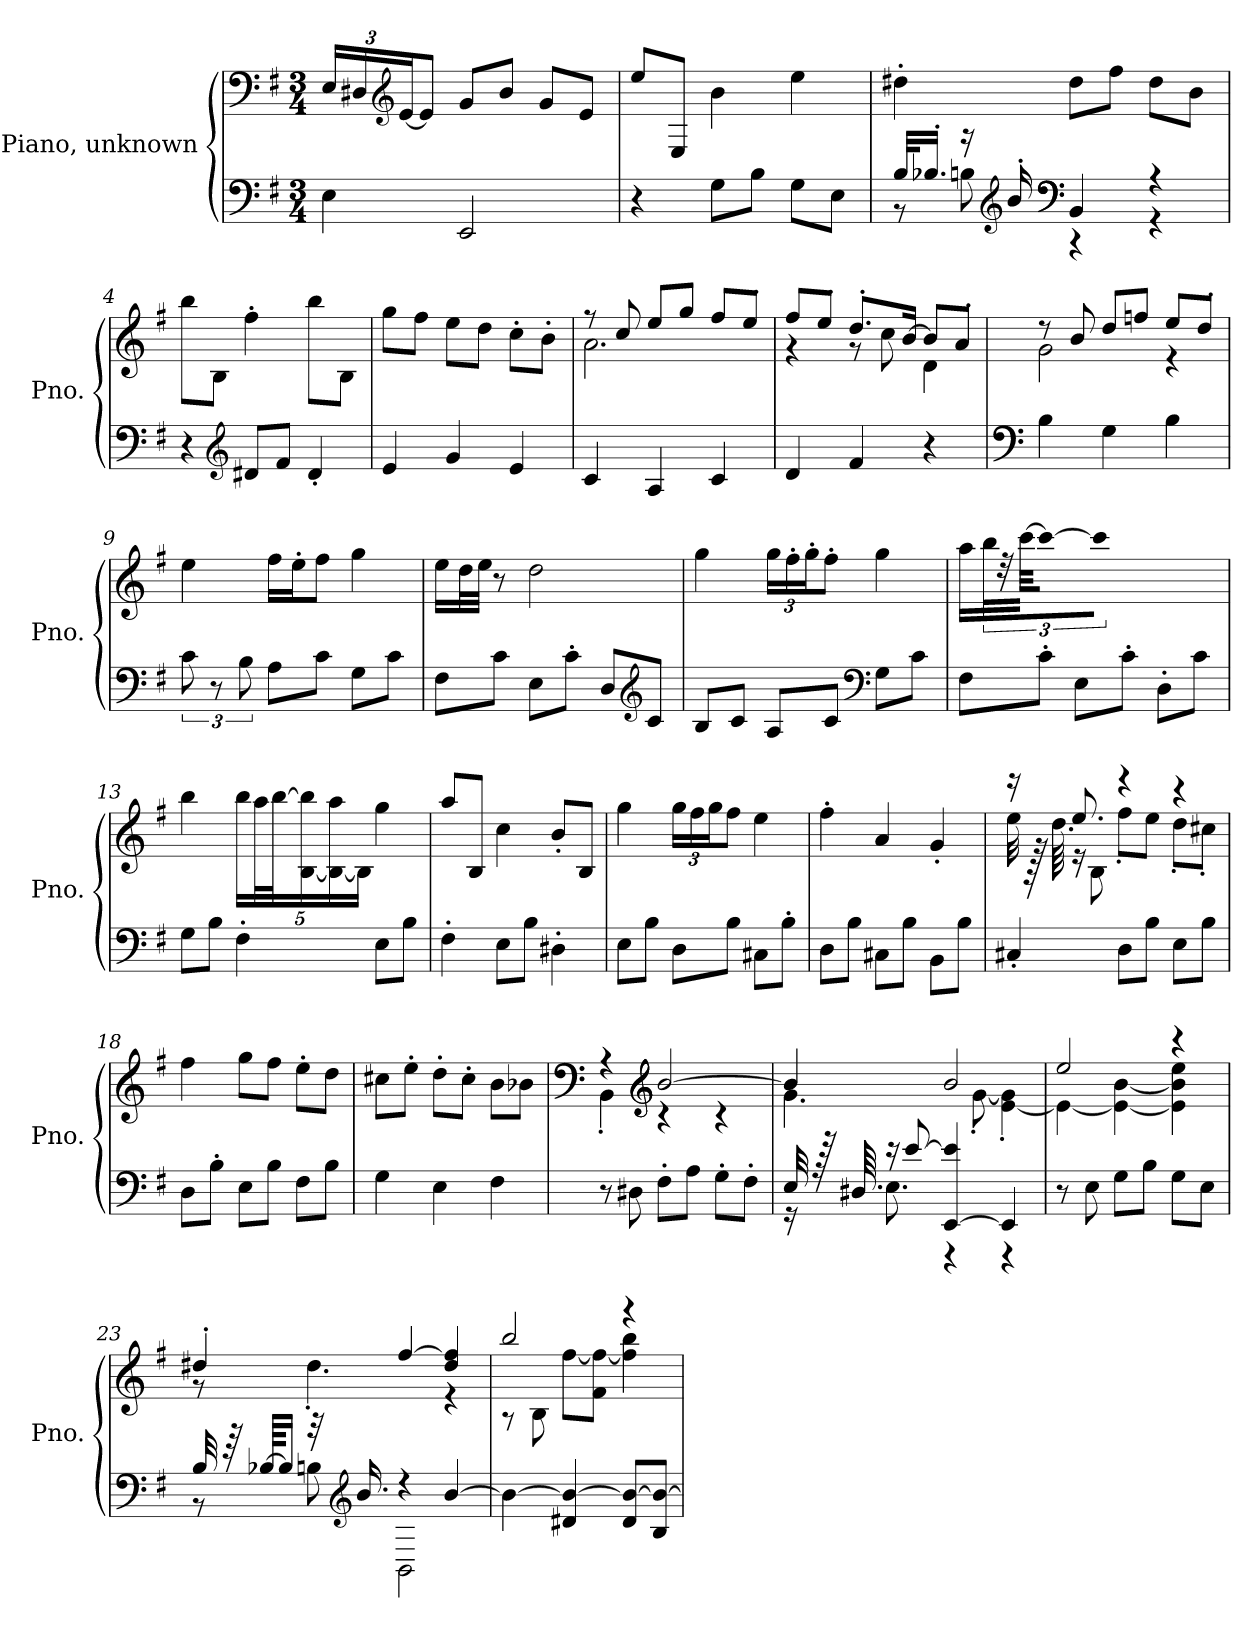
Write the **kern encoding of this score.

**kern	**kern
*part1	*part1
*staff2	*staff1
*I"Piano, unknown	*
*I'Pno.	*
*clefF4	*clefF4
*k[f#]	*k[f#]
*M3/4	*M3/4
*MM142	*MM142
*	*Xbrackettup
=1	=1
4E\	24E/LL
.	24D#X/
*	*clefG2
.	[24e/J
.	8e/J]
2EE/	8g/L
.	8b/J
.	8g/L
.	8e/J
=2	=2
4r	8ee/L
.	8E/J
8G\L	4b\
8B\J	.
8G\L	4ee\
8E\J	.
=3	=3
*^	*
32B/KLL	8r	4dd#X'\
16.B-X'/JJ	.	.
16r	8Bn\	.
*clefG2	*	*
16b'/	.	.
*clefF4	*	*
4BB/	4r	8dd#\L
.	.	8ff#\J
4r	4r	8dd#\L
.	.	8b\J
*v	*v	*
=4	=4
4r	8bb\L
.	8B\J
*clefG2	*
8d#X/L	4ff#'\
8f#/J	.
4d#'/	8bb\L
.	8B\J
!!LO:LB:g=z
=5	=5
4e/	8gg\L
.	8ff#\J
4g/	8ee\L
.	8dd\J
4e/	8cc'\L
.	8b'\J
=6	=6
*	*^
4c/	8r	2.a\
.	8cc/	.
4A/	8ee/L	.
.	8gg/J	.
4c/	8ff#/L	.
.	8ee'/J	.
=7	=7	=7
4d/	8ff#/L	4r
.	8ee'/J	.
4f#/	8.dd'/L	8r
.	.	8cc\
.	[16b/Jk	.
4r	8b/L]	4d\
.	8a'/J	.
=8	=8	=8
*clefF4	*	*
4B\	8r	2g\
.	8b/	.
4G\	8dd/L	.
.	8ffn/J	.
4B\	8ee/L	4r
.	8dd'/J	.
*	*v	*v
=9	=9
12c\	4ee\
12r	.
12B\	.
8A\L	16ff#\LL
.	16ee'\J
8c\J	8ff#\J
8G\L	4gg\
8c\J	.
!!LO:LB:g=z
=10	=10
8F#\L	16ee\LL
.	32dd\L
.	32ee\JJJ
8c\J	8r
8E\L	2dd\
8c'\J	.
8D/L	.
*clefG2	*
8c/J	.
=11	=11
8B/L	4gg\
8c/J	.
8A/L	24gg\LL
.	24ff#'\
.	24gg'\J
8c/J	8ff#'\J
*clefF4	*
8G\L	4gg\
8c\J	.
=12	=12
8F#\L	16aa\LL
*	*brackettup
.	48bb\JJk
.	48r
.	[48ccc\KKL
8c'\J	8ccc\J_
8E\L	2ccc\]
8c'\J	.
8D'\L	.
8c\J	.
=13	=13
8G\L	4bb\
8B\J	.
*	*Xbrackettup
4F#'\	20bb\LL
.	40aa\L
.	[40bb\J
.	[20B\ 20bb\]
.	20B\_ 20aa\
.	20B\JJ]
8E\L	4gg\
8B\J	.
!!LO:LB:g=z
=14	=14
4F#'\	8aa/L
.	8B/J
8E\L	4cc\
8B\J	.
4D#X'\	8b'/L
.	8B/J
=15	=15
8E\L	4gg\
8B\J	.
8D\L	24gg\LL
.	24ff#\
.	24gg\J
8B\J	8ff#\J
8C#X\L	4ee\
8B'\J	.
=16	=16
8D\L	4ff#'\
8B\J	.
8C#X\L	4a/
8B\J	.
8BB\L	4g'/
8B\J	.
=17	=17
*	*^
4C#X'/	16r	32ee\
.	.	128r
.	.	64.dd\
.	8.ee/	16r
.	.	8B\
8D\L	4r	8ff#'\L
8B\J	.	8ee\J
8E\L	4r	8dd'\L
8B\J	.	8cc#X'\J
*	*v	*v
=18	=18
8D\L	4ff#\
8B'\J	.
8E\L	8gg\L
8B\J	8ff#\J
8F#\L	8ee'\L
8B\J	8dd\J
!!LO:LB:g=z
=19	=19
4G\	8cc#X\L
.	8ee'\J
4E\	8dd'\L
.	8cc#'\J
4F#\	8b\L
.	8b-X\J
=20	=20
*	*clefF4
*	*^
8r	4r	4BB'\
8D#X\	.	.
*	*clefG2	*
8F#'\L	[2b/	4r
8A\J	.	.
8G'\L	.	4r
8F#'\J	.	.
=21	=21	=21
*^	*	*
32E/	16r	4b/]	4.g\
128r	.	.	.
64.D#X/	.	.	.
16r	8.E\	.	.
[8e/	.	.	.
[4EE/ 4e/]	4r	2b/	.
.	.	.	[8g'\
4EE/]	4r	.	[4e\' 4g\]'
*v	*v	*	*
=22	=22	=22
8r	2ee/	4e\_
8E\	.	.
8G\L	.	4e\_ [4b\
8B\J	.	.
8G\L	4r	4e\] 4b\] 4ee\
8E\J	.	.
!!LO:LB:g=z	!!
=23	=23	=23
*^	*	*
32B/	8r	4dd#X'/	8r
64r	.	.	.
[64B-X/KKLL	.	.	.
16B-/JJ]	.	.	.
32r	8Bn\	.	4.dd#'\
*clefG2	*	*	*
16.b/	.	.	.
4r	2BB\	[4ff#/	.
[4b/	.	4dd#/ 4ff#/]	4r
*v	*v	*	*
=24	=24	=24
4b\_	2bb/	8r
.	.	8B\
4d#X/ 4b/_	.	[8ff#\L
.	.	8f#\ 8ff#\_J
8d#/ 8b/_L	4r	4ff#\] 4bb\
8B/ 8b/_J	.	.
*	*v	*v
=	=
*-	*-
